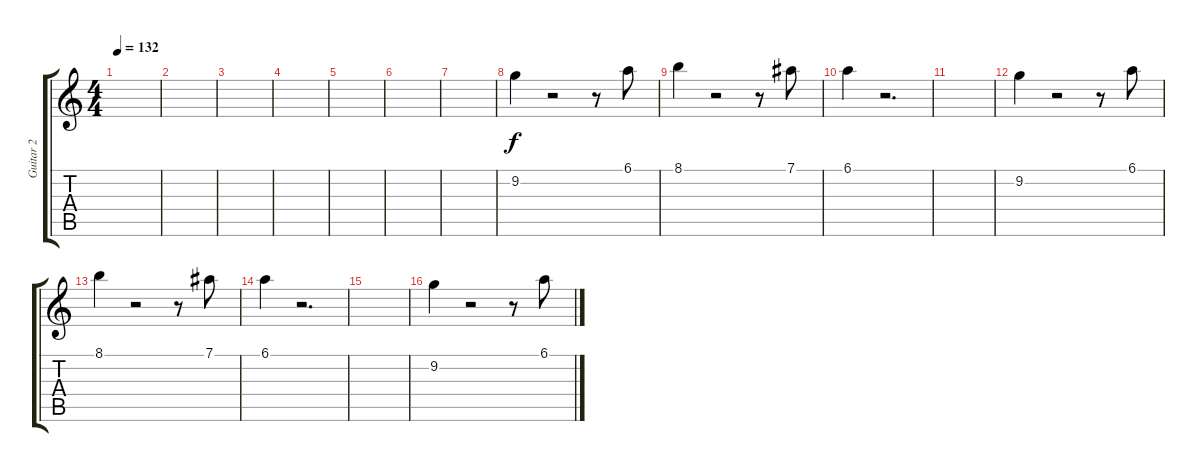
\track ("Guitar 2" "Guitar 2") {instrument distortionguitar}
\staff {score tabs}
\tuning (Eb4 Bb3 Gb3 Db3 Ab2 Eb2) {hide}
\ts (4 4)
\tempo 132
\clef g2
\ks c
|
|
|
|
|
|
|
9.2.4 r.2 r.8 6.1.8 |
8.1.4 r.2 r.8 7.1.8 |
6.1.4 r.2{d} |
|
9.2.4 r.2 r.8 6.1.8 |
8.1.4 r.2 r.8 7.1.8 |
6.1.4 r.2{d} |
|
9.2.4 r.2 r.8 6.1.8
